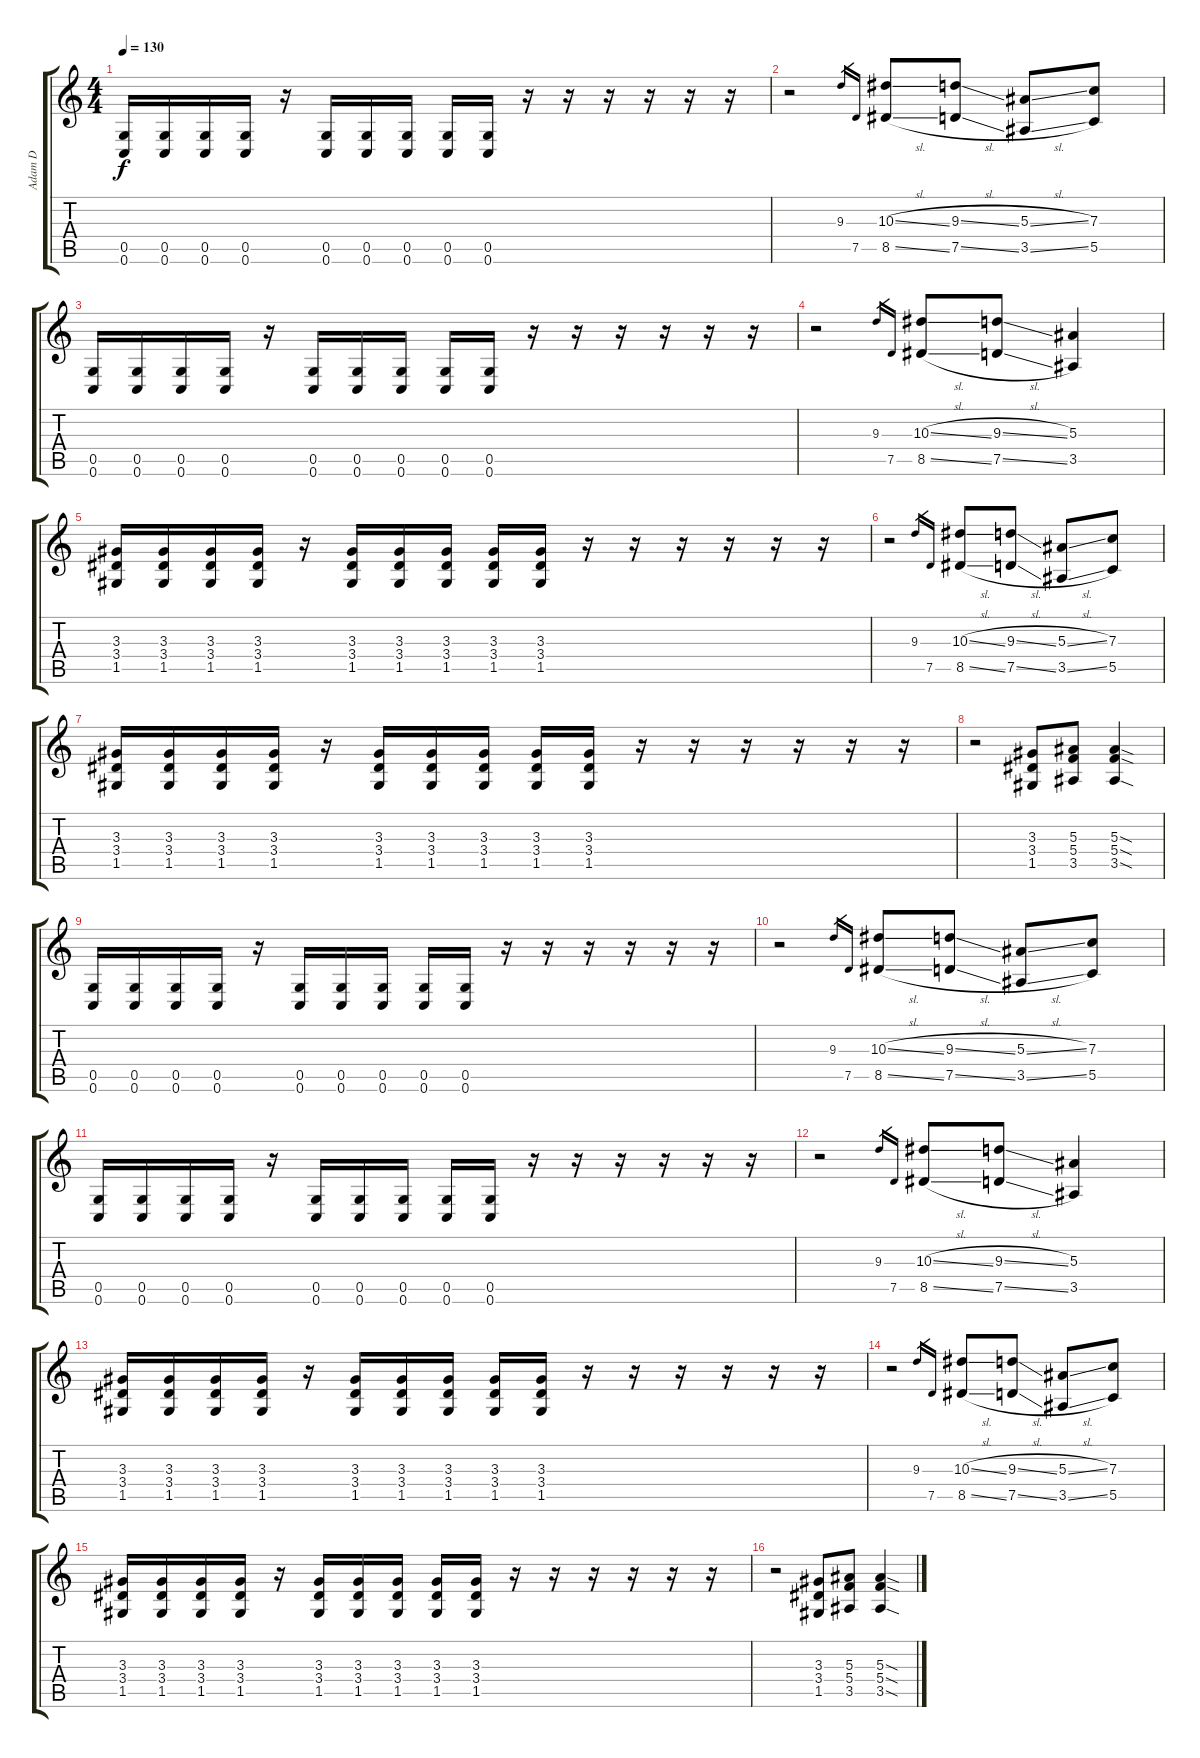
\track ("Adam D" "Adam D") {solo instrument distortionguitar}
\staff {score tabs}
\tuning (D4 A3 F3 C3 G2 C2) {hide}
\ts (4 4)
\tempo 130
\clef g2
\ks c
(0.5 0.6).16{dy f} (0.5 0.6).16 (0.5 0.6).16 (0.5 0.6).16 r.16 (0.5 0.6).16 (0.5 0.6).16 (0.5 0.6).16 (0.5 0.6).16 (0.5 0.6).16 r.16 r.16 r.16 r.16 r.16 r.16 |
r.2 9.3.16{gr} 7.5.16{gr} (10.3{sl} 8.5{sl}).8 (9.3{sl} 7.5{sl}).8 (5.3{sl} 3.5{sl}).8 (7.3 5.5).8 |
(0.5 0.6).16 (0.5 0.6).16 (0.5 0.6).16 (0.5 0.6).16 r.16 (0.5 0.6).16 (0.5 0.6).16 (0.5 0.6).16 (0.5 0.6).16 (0.5 0.6).16 r.16 r.16 r.16 r.16 r.16 r.16 |
r.2 9.3.16{gr} 7.5.16{gr} (10.3{sl} 8.5{sl}).8 (9.3{sl} 7.5{sl}).8 (5.3 3.5).4 |
(3.3 3.4 1.5).16 (3.3 3.4 1.5).16 (3.3 3.4 1.5).16 (3.3 3.4 1.5).16 r.16 (3.3 3.4 1.5).16 (3.3 3.4 1.5).16 (3.3 3.4 1.5).16 (3.3 3.4 1.5).16 (3.3 3.4 1.5).16 r.16 r.16 r.16 r.16 r.16 r.16 |
r.2 9.3.16{gr} 7.5.16{gr} (10.3{sl} 8.5{sl}).8 (9.3{sl} 7.5{sl}).8 (5.3{sl} 3.5{sl}).8 (7.3 5.5).8 |
(3.3 3.4 1.5).16 (3.3 3.4 1.5).16 (3.3 3.4 1.5).16 (3.3 3.4 1.5).16 r.16 (3.3 3.4 1.5).16 (3.3 3.4 1.5).16 (3.3 3.4 1.5).16 (3.3 3.4 1.5).16 (3.3 3.4 1.5).16 r.16 r.16 r.16 r.16 r.16 r.16 |
r.2 (3.3 3.4 1.5).8 (5.3 5.4 3.5).8 (5.3{sod} 5.4{sod} 3.5{sod}).4 |
(0.5 0.6).16 (0.5 0.6).16 (0.5 0.6).16 (0.5 0.6).16 r.16 (0.5 0.6).16 (0.5 0.6).16 (0.5 0.6).16 (0.5 0.6).16 (0.5 0.6).16 r.16 r.16 r.16 r.16 r.16 r.16 |
r.2 9.3.16{gr} 7.5.16{gr} (10.3{sl} 8.5{sl}).8 (9.3{sl} 7.5{sl}).8 (5.3{sl} 3.5{sl}).8 (7.3 5.5).8 |
(0.5 0.6).16 (0.5 0.6).16 (0.5 0.6).16 (0.5 0.6).16 r.16 (0.5 0.6).16 (0.5 0.6).16 (0.5 0.6).16 (0.5 0.6).16 (0.5 0.6).16 r.16 r.16 r.16 r.16 r.16 r.16 |
r.2 9.3.16{gr} 7.5.16{gr} (10.3{sl} 8.5{sl}).8 (9.3{sl} 7.5{sl}).8 (5.3 3.5).4 |
(3.3 3.4 1.5).16 (3.3 3.4 1.5).16 (3.3 3.4 1.5).16 (3.3 3.4 1.5).16 r.16 (3.3 3.4 1.5).16 (3.3 3.4 1.5).16 (3.3 3.4 1.5).16 (3.3 3.4 1.5).16 (3.3 3.4 1.5).16 r.16 r.16 r.16 r.16 r.16 r.16 |
r.2 9.3.16{gr} 7.5.16{gr} (10.3{sl} 8.5{sl}).8 (9.3{sl} 7.5{sl}).8 (5.3{sl} 3.5{sl}).8 (7.3 5.5).8 |
(3.3 3.4 1.5).16 (3.3 3.4 1.5).16 (3.3 3.4 1.5).16 (3.3 3.4 1.5).16 r.16 (3.3 3.4 1.5).16 (3.3 3.4 1.5).16 (3.3 3.4 1.5).16 (3.3 3.4 1.5).16 (3.3 3.4 1.5).16 r.16 r.16 r.16 r.16 r.16 r.16 |
r.2 (3.3 3.4 1.5).8 (5.3 5.4 3.5).8 (5.3{sod} 5.4{sod} 3.5{sod}).4
